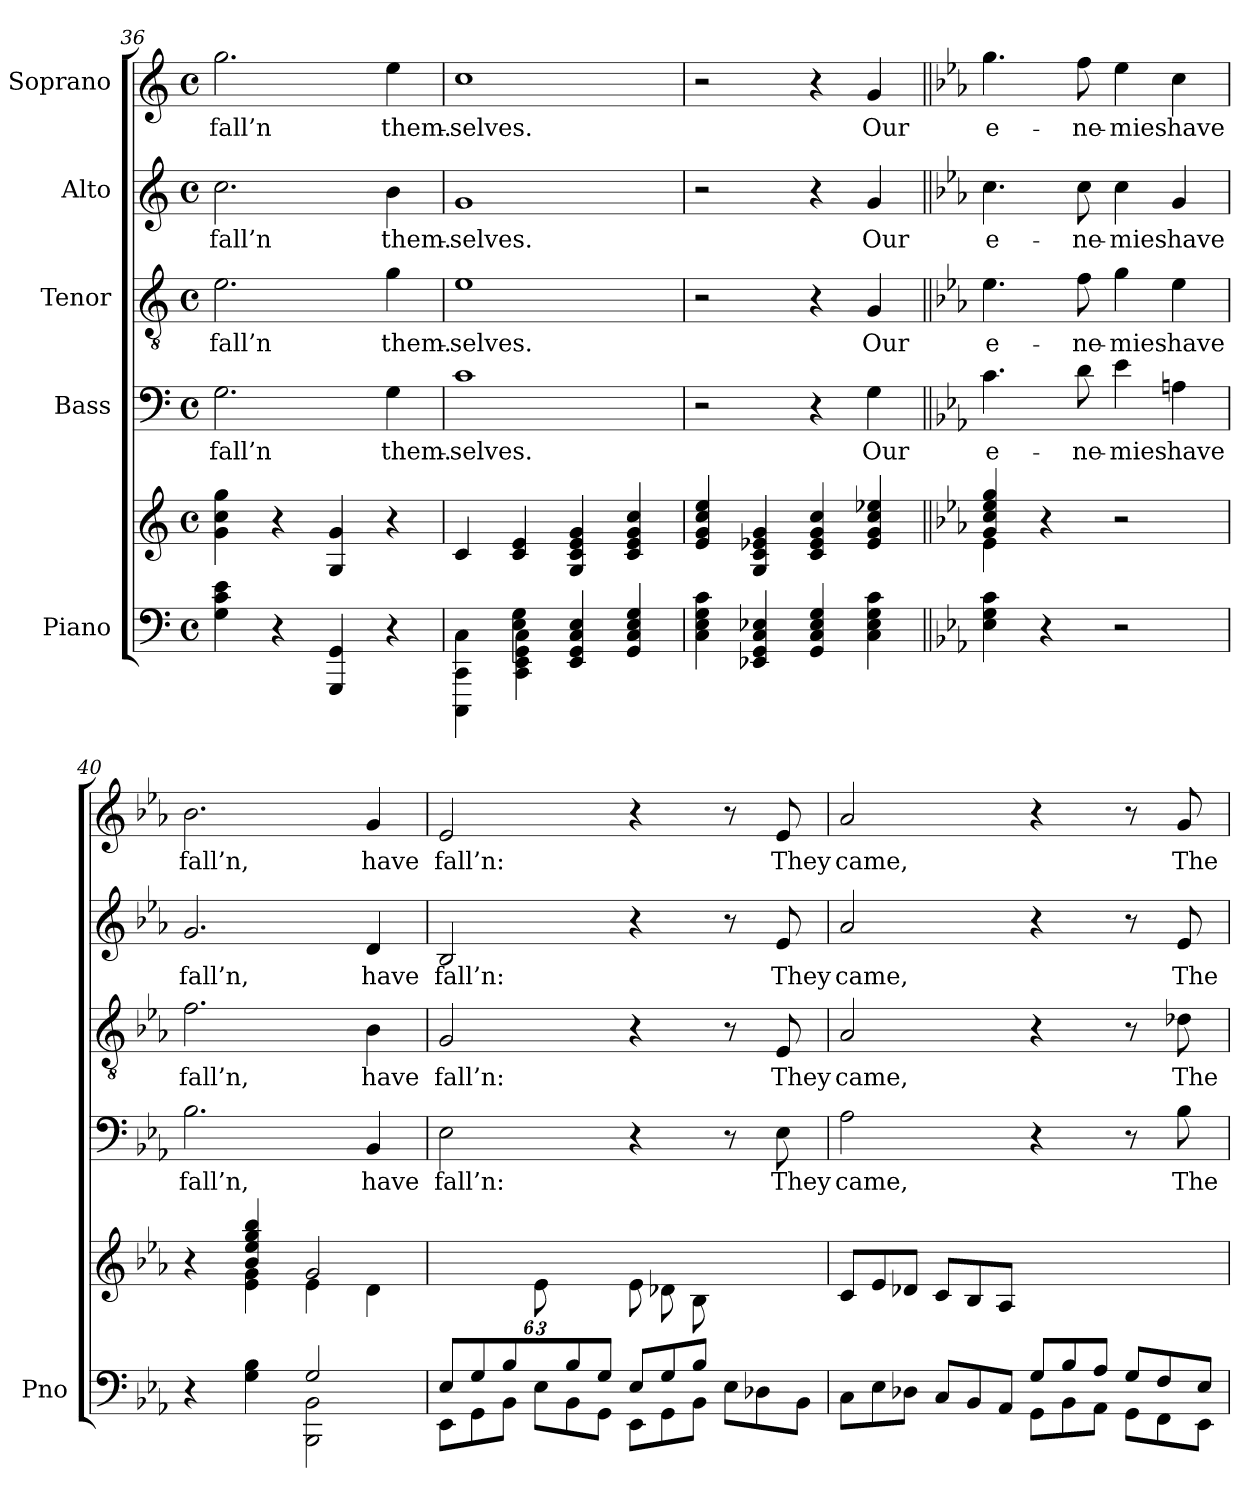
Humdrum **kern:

**kern	**kern	**kern	**text	**kern	**text	**kern	**text	**kern	**text
*part5	*part5	*part4	*part4	*part3	*part3	*part2	*part2	*part1	*part1
*staff6	*staff5	*staff4	*staff4	*staff3	*staff3	*staff2	*staff2	*staff1	*staff1
*I"Piano	*	*I"Bass	*	*I"Tenor	*	*I"Alto	*	*I"Soprano	*
*I'Pno	*	*	*	*	*	*	*	*	*
*clefF4	*clefG2	*clefF4	*	*clefGv2	*	*clefG2	*	*clefG2	*
*k[]	*k[]	*k[]	*	*k[]	*	*k[]	*	*k[]	*
*M4/4	*M4/4	*M4/4	*	*M4/4	*	*M4/4	*	*M4/4	*
*met(c)	*met(c)	*met(c)	*	*met(c)	*	*met(c)	*	*met(c)	*
=36	=36	=36	=36	=36	=36	=36	=36	=36	=36
!	!	!	!LO:LY:b	!	!LO:LY:b	!	!LO:LY:b	!	!LO:LY:b
4G\ 4c\ 4e\	4g\ 4cc\ 4gg\	2.G\	fall’n	2.e\	fall’n	2.cc\	fall’n	2.gg\	fall’n
4r	4r	.	.	.	.	.	.	.	.
4GGG/ 4GG/	4G/ 4g/	.	.	.	.	.	.	.	.
!	!	!	!LO:LY:b	!	!LO:LY:b	!	!LO:LY:b	!	!LO:LY:b
4r	4r	4G\	them.-	4g\	them.-	4b\	them.-	4ee\	them.-
=37	=37	=37	=37	=37	=37	=37	=37	=37	=37
*^	*	*	*	*	*	*	*	*	*
!	!	!	!	!LO:LY:b	!	!LO:LY:b	!	!LO:LY:b	!	!LO:LY:b
4C\	4CCC\ 4CC\	4c/	1c	-selves.	1e	-selves.	1g	-selves.	1cc	-selves.
4E\ 4G\	4CC\ 4EE\ 4GG\ 4C\	4c/ 4e/	.	.	.	.	.	.	.	.
2ryy	4EE/ 4GG/ 4C/ 4E/	4G/ 4c/ 4e/ 4g/	.	.	.	.	.	.	.	.
.	4GG/ 4C/ 4E/ 4G/	4c/ 4e/ 4g/ 4cc/	.	.	.	.	.	.	.	.
*v	*v	*	*	*	*	*	*	*	*	*
=38	=38	=38	=38	=38	=38	=38	=38	=38	=38
4C\ 4E\ 4G\ 4c\	4e/ 4g/ 4cc/ 4ee/	2r	.	2r	.	2r	.	2r	.
4EE-X/ 4GG/ 4C/ 4E-X/	4G/ 4c/ 4e-X/ 4g/	.	.	.	.	.	.	.	.
4GG/ 4C/ 4E-/ 4G/	4c/ 4e-/ 4g/ 4cc/	4r	.	4r	.	4r	.	4r	.
!	!	!	!LO:LY:b	!	!LO:LY:b	!	!LO:LY:b	!	!LO:LY:b
4C\ 4E-\ 4G\ 4c\	4e-/ 4g/ 4cc/ 4ee-X/	4G\	Our	4G/	Our	4g/	Our	4g/	Our
=39||	=39||	=39||	=39||	=39||	=39||	=39||	=39||	=39||	=39||
*k[b-e-a-]	*k[b-e-a-]	*k[b-e-a-]	*	*k[b-e-a-]	*	*k[b-e-a-]	*	*k[b-e-a-]	*
*	*^	*	*	*	*	*	*	*	*
!	!	!	!	!LO:LY:b	!	!LO:LY:b	!	!LO:LY:b	!	!LO:LY:b
4E-\ 4G\ 4c\	4g/ 4cc/ 4ee-/ 4gg/	4e-\	4.c\	e-	4.e-\	e-	4.cc\	e-	4.gg\	e-
4r	4r	2.ryy	.	.	.	.	.	.	.	.
!	!	!	!	!LO:LY:b	!	!LO:LY:b	!	!LO:LY:b	!	!LO:LY:b
.	.	.	8d\	-ne-	8f\	-ne-	8cc\	-ne-	8ff\	-ne-
!	!	!	!	!LO:LY:b	!	!LO:LY:b	!	!LO:LY:b	!	!LO:LY:b
2r	2r	.	4e-\	-mies	4g\	-mies	4cc\	-mies	4ee-\	-mies
!	!	!	!	!LO:LY:b	!	!LO:LY:b	!	!LO:LY:b	!	!LO:LY:b
.	.	.	4An\	have	4e-\	have	4g/	have	4cc\	have
=40	=40	=40	=40	=40	=40	=40	=40	=40	=40	=40
*^	*	*^	*	*	*	*	*	*	*	*
!	!	!	!	!	!	!LO:LY:b	!	!LO:LY:b	!	!LO:LY:b	!	!LO:LY:b
2ryy	4r	4r	2ryy	4ryy	2.B-\	fall’n,	2.f\	fall’n,	2.g/	fall’n,	2.b-\	fall’n,
.	4G\ 4B-\	4b-/ 4ee-/ 4gg/ 4bb-/	.	4e-\ 4g\	.	.	.	.	.	.	.	.
2G/	2BBB-\ 2BB-\	2g/	4e-\	2ryy	.	.	.	.	.	.	.	.
!	!	!	!	!	!	!LO:LY:b	!	!LO:LY:b	!	!LO:LY:b	!	!LO:LY:b
.	.	.	4d\	.	4BB-/	have	4B-\	have	4d/	have	4g/	have
*	*	*v	*v	*v	*	*	*	*	*	*	*	*
!!LO:LB:g=z
=41	=41	=41	=41	=41	=41	=41	=41	=41	=41	=41
*Xbrackettup	*	*	*	*	*	*	*	*	*	*
*	*	*^	*	*	*	*	*	*	*	*
!	!	!	!	!	!LO:LY:b	!	!LO:LY:b	!	!LO:LY:b	!	!LO:LY:b
*	*	*v	*v	*	*	*	*	*	*	*	*
12E-/L	12EE-\L	4ryy	2E-\	fall’n:	2G/	fall’n:	2B-/	fall’n:	2e-/	fall’n:
12G/	12GG\	.	.	.	.	.	.	.	.	.
12B-/J	12BB-\J	.	.	.	.	.	.	.	.	.
*	*	*Xbrackettup	*	*	*	*	*	*	*	*
12ryy	12E-\L	12e-\L	.	.	.	.	.	.	.	.
12B-/	12BB-\	12%5ryy	.	.	.	.	.	.	.	.
12G/J	12GG\J	.	.	.	.	.	.	.	.	.
*Xtuplet	*	*	*	*	*	*	*	*	*	*
12E-/L	12EE-\L	.	4r	.	4r	.	4r	.	4r	.
12G/	12GG\	.	.	.	.	.	.	.	.	.
12B-/J	12BB-\J	.	.	.	.	.	.	.	.	.
*	*	*Xtuplet	*	*	*	*	*	*	*	*
4ryy	12E-\L	12e-\L	8r	.	8r	.	8r	.	8r	.
.	12D-X\	12d-X\	.	.	.	.	.	.	.	.
!	!	!	!	!LO:LY:b	!	!LO:LY:b	!	!LO:LY:b	!	!LO:LY:b
.	.	.	8E-\	They	8E-/	They	8e-/	They	8e-/	They
.	12BB-\J	12B-\J	.	.	.	.	.	.	.	.
=42	=42	=42	=42	=42	=42	=42	=42	=42	=42	=42
!	!	!	!	!LO:LY:b	!	!LO:LY:b	!	!LO:LY:b	!	!LO:LY:b
2ryy	12C\L	12c/L	2A-\	came,	2A-/	came,	2a-/	came,	2a-/	came,
.	12E-\	12e-/	.	.	.	.	.	.	.	.
.	12D-X\J	12d-X/J	.	.	.	.	.	.	.	.
.	12C/L	12c/L	.	.	.	.	.	.	.	.
.	12BB-/	12B-/	.	.	.	.	.	.	.	.
.	12AA-/J	12A-/J	.	.	.	.	.	.	.	.
12G/L	12GG\L	2ryy	4r	.	4r	.	4r	.	4r	.
12B-/	12BB-\	.	.	.	.	.	.	.	.	.
12A-/J	12AA-\J	.	.	.	.	.	.	.	.	.
12G/L	12GG\L	.	8r	.	8r	.	8r	.	8r	.
12F/	12FF\	.	.	.	.	.	.	.	.	.
!	!	!	!	!LO:LY:b	!	!LO:LY:b	!	!LO:LY:b	!	!LO:LY:b
.	.	.	8B-\	The	8d-X\	The	8e-/	The	8g/	The
12E-/J	12EE-\J	.	.	.	.	.	.	.	.	.
*v	*v	*	*	*	*	*	*	*	*	*
=	=	=	=	=	=	=	=	=	=
*-	*-	*-	*-	*-	*-	*-	*-	*-	*-
